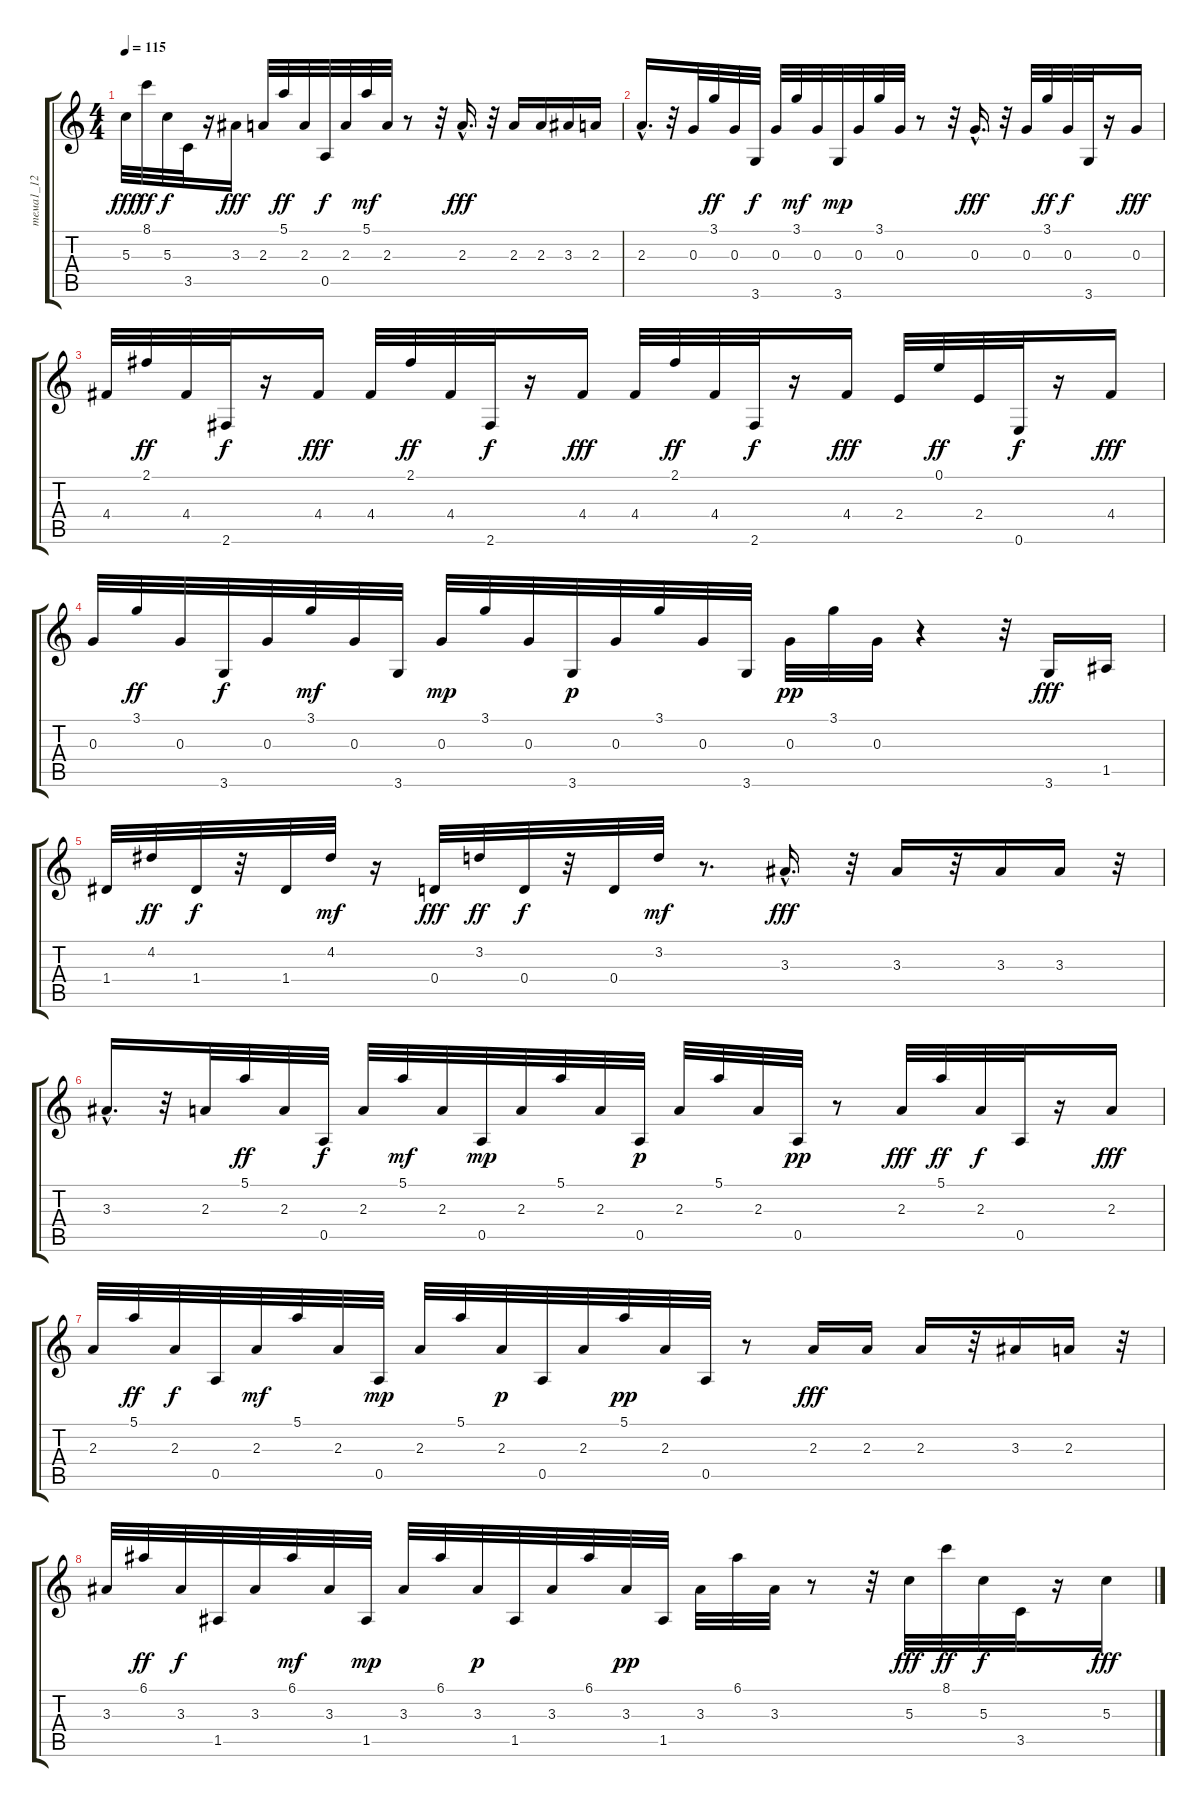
\track ("тема1_12" "тема1_12") {instrument overdrivenguitar}
\staff {score tabs}
\tuning (E4 B3 G3 D3 A2 E2) {hide}
\ts (4 4)
\tempo 115
\clef g2
\ks c
5.3.32{dy fff} 8.1.32{dy ff} 5.3.32{dy f} 3.5.32 r.16 3.3.16{dy fff} 2.3.32 5.1.32{dy ff} 2.3.32 0.5.32{dy f} 2.3.32 5.1.32{dy mf} 2.3.32 r.8 r.32 2.3{hac}.16{d dy fff} r.32 2.3.16 2.3.16 3.3.16 2.3.16 |
2.3{hac}.16{d} r.32 0.3.32 3.1.32{dy ff} 0.3.32 3.6.32{dy f} 0.3.32 3.1.32{dy mf} 0.3.32 3.6.32{dy mp} 0.3.32 3.1.32 0.3.32 r.8 r.32 0.3{hac}.16{d dy fff} r.32 0.3.32 3.1.32{dy ff} 0.3.32{dy f} 3.6.32 r.16 0.3.16{dy fff} |
4.4.32 2.1.32{dy ff} 4.4.32 2.6.32{dy f} r.16 4.4.16{dy fff} 4.4.32 2.1.32{dy ff} 4.4.32 2.6.32{dy f} r.16 4.4.16{dy fff} 4.4.32 2.1.32{dy ff} 4.4.32 2.6.32{dy f} r.16 4.4.16{dy fff} 2.4.32 0.1.32{dy ff} 2.4.32 0.6.32{dy f} r.16 4.4.16{dy fff} |
0.3.32 3.1.32{dy ff} 0.3.32 3.6.32{dy f} 0.3.32 3.1.32{dy mf} 0.3.32 3.6.32 0.3.32{dy mp} 3.1.32 0.3.32 3.6.32{dy p} 0.3.32 3.1.32 0.3.32 3.6.32 0.3.32{dy pp} 3.1.32 0.3.32 r.4 r.32 3.6.16{dy fff} 1.5.16 |
1.4.32 4.2.32{dy ff} 1.4.32{dy f} r.32 1.4.32 4.2.32{dy mf} r.16 0.4.32{dy fff} 3.2.32{dy ff} 0.4.32{dy f} r.32 0.4.32 3.2.32{dy mf} r.8{d} 3.3{hac}.16{d dy fff} r.32 3.3.16 r.32 3.3.16 3.3.16 r.32 |
3.3{hac}.16{d} r.32 2.3.32 5.1.32{dy ff} 2.3.32 0.5.32{dy f} 2.3.32 5.1.32{dy mf} 2.3.32 0.5.32{dy mp} 2.3.32 5.1.32 2.3.32 0.5.32{dy p} 2.3.32 5.1.32 2.3.32 0.5.32{dy pp} r.8 2.3.32{dy fff} 5.1.32{dy ff} 2.3.32{dy f} 0.5.32 r.16 2.3.16{dy fff} |
2.3.32 5.1.32{dy ff} 2.3.32{dy f} 0.5.32 2.3.32{dy mf} 5.1.32 2.3.32 0.5.32{dy mp} 2.3.32 5.1.32 2.3.32{dy p} 0.5.32 2.3.32 5.1.32{dy pp} 2.3.32 0.5.32 r.8 2.3.16{dy fff} 2.3.16 2.3.16 r.32 3.3.16 2.3.16 r.32 |
3.3.32 6.1.32{dy ff} 3.3.32{dy f} 1.5.32 3.3.32 6.1.32{dy mf} 3.3.32 1.5.32{dy mp} 3.3.32 6.1.32 3.3.32{dy p} 1.5.32 3.3.32 6.1.32 3.3.32{dy pp} 1.5.32 3.3.32 6.1.32 3.3.32 r.8 r.32 5.3.32{dy fff} 8.1.32{dy ff} 5.3.32{dy f} 3.5.32 r.16 5.3.16{dy fff}
